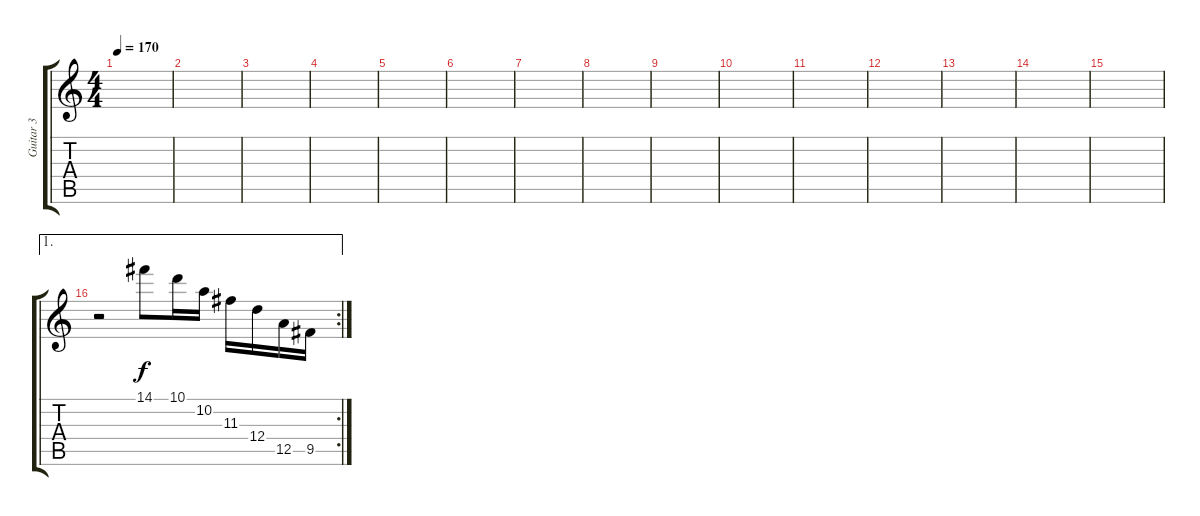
\track ("Guitar 3" "Guitar 3") {instrument distortionguitar}
\staff {score tabs}
\tuning (E4 B3 G3 D3 A2 E2) {hide}
\ts (4 4)
\tempo 170
\clef g2
\ks c
|
|
|
|
|
|
|
|
|
|
|
|
|
|
|
\ae 1
\rc 2
r.2{instrument distortionguitar} 14.1.8 10.1.16 10.2.16 11.3.16 12.4.16 12.5.16 9.5.16
